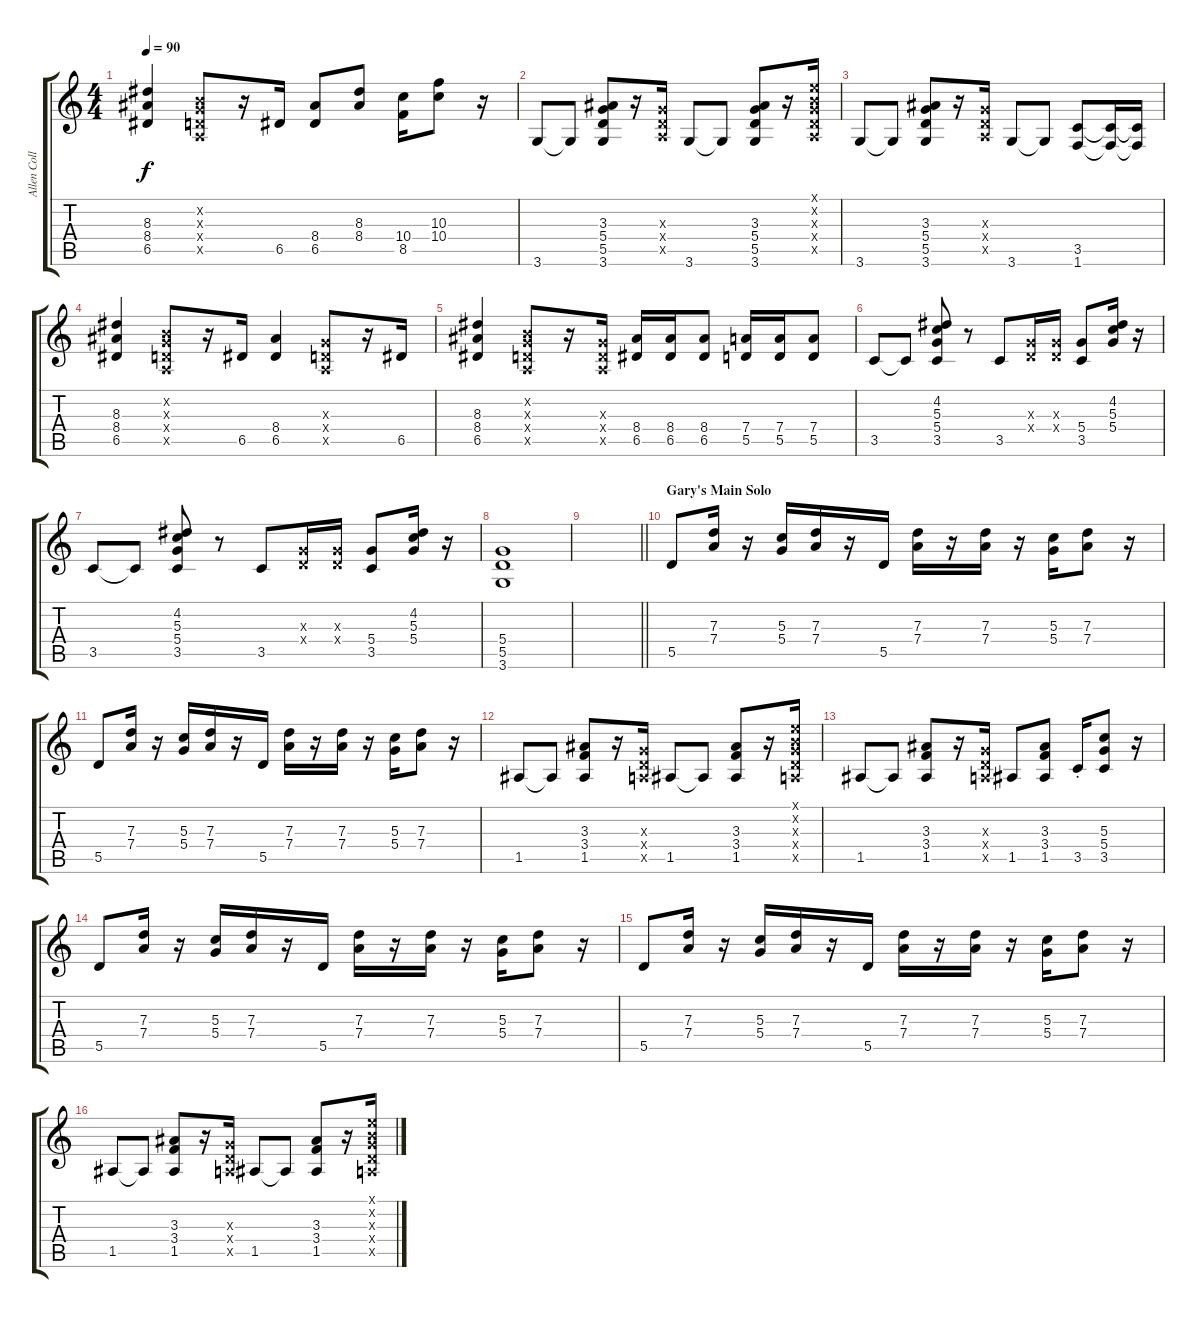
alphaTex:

\track ("Allen Collins (Rhythm Guitar)" "Allen Coll") {instrument electricguitarclean}
\staff {score tabs}
\tuning (E4 B3 G3 D3 A2 E2) {hide}
\ts (4 4)
\tempo 90
\clef g2
\ks c
(8.3 8.4 6.5).4{dy f} (0.2{x} 0.3{x} 0.4{x} 0.5{x}).8 r.16 6.5.16 (8.4 6.5).8 (8.3 8.4).8 (10.4 8.5).16 (10.3 10.4).8 r.16 |
3.6.8 3.6{t}.8 (3.3 5.4 5.5 3.6).8 r.16 (0.3{x} 0.4{x} 0.5{x}).16 3.6.8 3.6{t}.8 (3.3 5.4 5.5 3.6).8 r.16 (0.1{x} 0.2{x} 0.3{x} 0.4{x} 0.5{x}).16 |
3.6.8 3.6{t}.8 (3.3 5.4 5.5 3.6).8 r.16 (0.3{x} 0.4{x} 0.5{x}).16 3.6.8 3.6{t}.8 (3.5 1.6).8 (3.5{t} 1.6{t}).16 (3.5{t} 1.6{t}).16 |
(8.3 8.4 6.5).4 (0.2{x} 0.3{x} 0.4{x} 0.5{x}).8 r.16 6.5.16 (8.4 6.5).4 (0.3{x} 0.4{x} 0.5{x}).8 r.16 6.5.16 |
(8.3 8.4 6.5).4 (0.2{x} 0.3{x} 0.4{x} 0.5{x}).8 r.16 (0.3{x} 0.4{x} 0.5{x}).16 (8.4 6.5).16 (8.4 6.5).16 (8.4 6.5).8 (7.4 5.5).16 (7.4 5.5).16 (7.4 5.5).8 |
3.5.8 3.5{t}.8 (4.2 5.3 5.4 3.5).8 r.8 3.5.8 (0.3{x} 0.4{x}).16 (0.3{x} 0.4{x}).16 (5.4 3.5).8 (4.2 5.3 5.4).16 r.16 |
3.5.8 3.5{t}.8 (4.2 5.3 5.4 3.5).8 r.8 3.5.8 (0.3{x} 0.4{x}).16 (0.3{x} 0.4{x}).16 (5.4 3.5).8 (4.2 5.3 5.4).16 r.16 |
(5.4 5.5 3.6).1 |
\barLineRight lightlight
|
\section ("" "Gary's Main Solo")
5.5.8 (7.3 7.4).16 r.16 (5.3 5.4).16 (7.3 7.4).16 r.16 5.5.16 (7.3 7.4).16 r.16 (7.3 7.4).16 r.16 (5.3 5.4).16 (7.3 7.4).8 r.16 |
5.5.8 (7.3 7.4).16 r.16 (5.3 5.4).16 (7.3 7.4).16 r.16 5.5.16 (7.3 7.4).16 r.16 (7.3 7.4).16 r.16 (5.3 5.4).16 (7.3 7.4).8 r.16 |
1.5.8 1.5{t}.8 (3.3 3.4 1.5).8 r.16 (0.3{x} 0.4{x} 0.5{x}).16 1.5.8 1.5{t}.8 (3.3 3.4 1.5).8 r.16 (0.1{x} 0.2{x} 0.3{x} 0.4{x} 0.5{x}).16 |
1.5.8 1.5{t}.8 (3.3 3.4 1.5).8 r.16 (0.3{x} 0.4{x} 0.5{x}).16 1.5.8 (3.3 3.4 1.5).8 3.5{st}.16 (5.3 5.4 3.5).8 r.16 |
5.5.8 (7.3 7.4).16 r.16 (5.3 5.4).16 (7.3 7.4).16 r.16 5.5.16 (7.3 7.4).16 r.16 (7.3 7.4).16 r.16 (5.3 5.4).16 (7.3 7.4).8 r.16 |
5.5.8 (7.3 7.4).16 r.16 (5.3 5.4).16 (7.3 7.4).16 r.16 5.5.16 (7.3 7.4).16 r.16 (7.3 7.4).16 r.16 (5.3 5.4).16 (7.3 7.4).8 r.16 |
1.5.8 1.5{t}.8 (3.3 3.4 1.5).8 r.16 (0.3{x} 0.4{x} 0.5{x}).16 1.5.8 1.5{t}.8 (3.3 3.4 1.5).8 r.16 (0.1{x} 0.2{x} 0.3{x} 0.4{x} 0.5{x}).16
